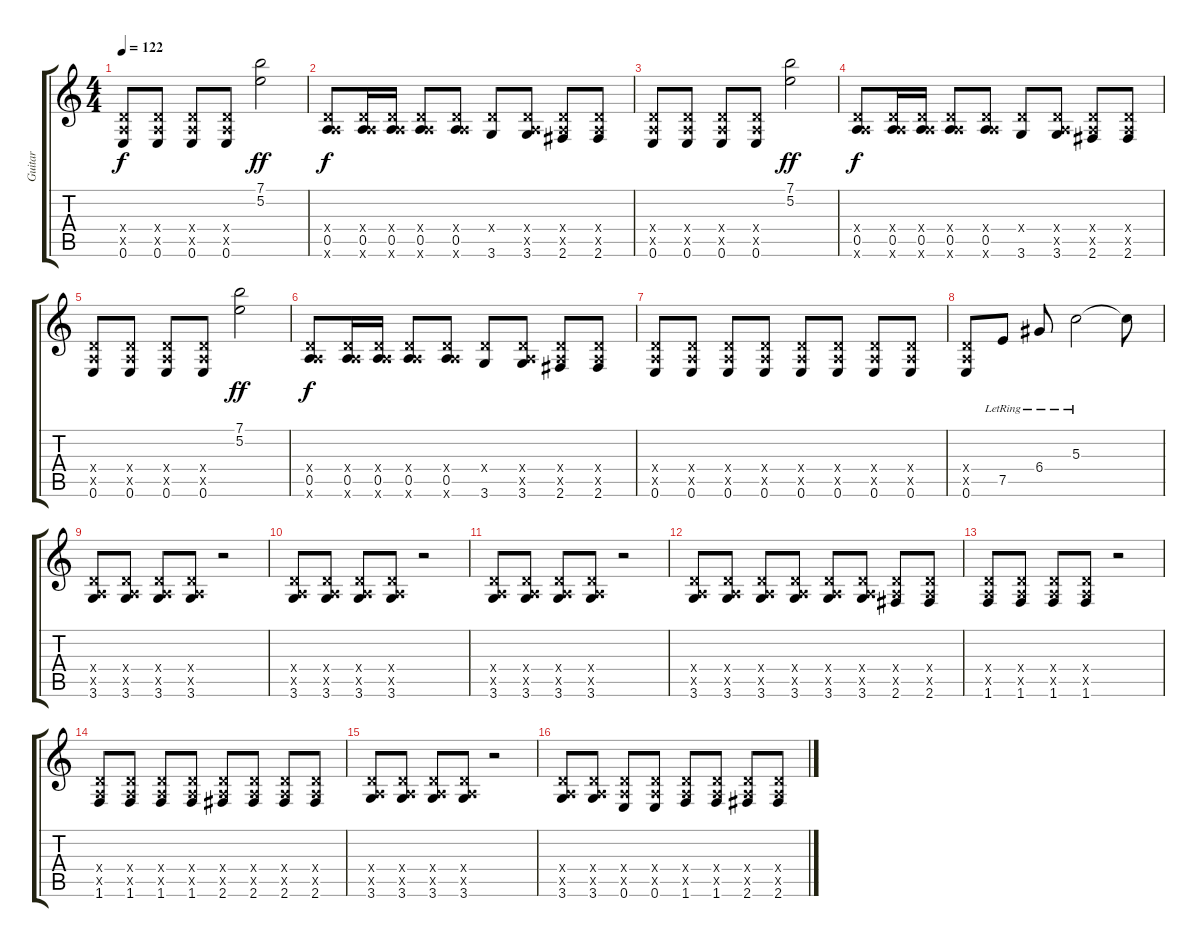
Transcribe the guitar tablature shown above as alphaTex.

\track ("Guitar" "Guitar") {instrument distortionguitar}
\staff {score tabs}
\tuning (E4 B3 G3 D3 A2 E2) {hide}
\ts (4 4)
\tempo 122
\clef g2
\ks c
(0.4{x} 0.5{x} 0.6).8{dy f} (0.4{x} 0.5{x} 0.6).8 (0.4{x} 0.5{x} 0.6).8 (0.4{x} 0.5{x} 0.6).8 (7.1 5.2).2{dy ff} |
(0.4{x} 0.5 5.6{x}).8{dy f} (0.4{x} 0.5 5.6{x}).16 (0.4{x} 0.5 5.6{x}).16 (0.4{x} 0.5 5.6{x}).8 (0.4{x} 0.5 5.6{x}).8 (0.4{x} 3.6).8 (0.4{x} 0.5{x} 3.6).8 (0.4{x} 0.5{x} 2.6).8 (0.4{x} 0.5{x} 2.6).8 |
(0.4{x} 0.5{x} 0.6).8 (0.4{x} 0.5{x} 0.6).8 (0.4{x} 0.5{x} 0.6).8 (0.4{x} 0.5{x} 0.6).8 (7.1 5.2).2{dy ff} |
(0.4{x} 0.5 5.6{x}).8{dy f} (0.4{x} 0.5 5.6{x}).16 (0.4{x} 0.5 5.6{x}).16 (0.4{x} 0.5 5.6{x}).8 (0.4{x} 0.5 5.6{x}).8 (0.4{x} 3.6).8 (0.4{x} 0.5{x} 3.6).8 (0.4{x} 0.5{x} 2.6).8 (0.4{x} 0.5{x} 2.6).8 |
(0.4{x} 0.5{x} 0.6).8 (0.4{x} 0.5{x} 0.6).8 (0.4{x} 0.5{x} 0.6).8 (0.4{x} 0.5{x} 0.6).8 (7.1 5.2).2{dy ff} |
(0.4{x} 0.5 5.6{x}).8{dy f} (0.4{x} 0.5 5.6{x}).16 (0.4{x} 0.5 5.6{x}).16 (0.4{x} 0.5 5.6{x}).8 (0.4{x} 0.5 5.6{x}).8 (0.4{x} 3.6).8 (0.4{x} 0.5{x} 3.6).8 (0.4{x} 0.5{x} 2.6).8 (0.4{x} 0.5{x} 2.6).8 |
(0.4{x} 0.5{x} 0.6).8 (0.4{x} 0.5{x} 0.6).8 (0.4{x} 0.5{x} 0.6).8 (0.4{x} 0.5{x} 0.6).8 (0.4{x} 0.5{x} 0.6).8 (0.4{x} 0.5{x} 0.6).8 (0.4{x} 0.5{x} 0.6).8 (0.4{x} 0.5{x} 0.6).8 |
(0.4{x} 0.5{x} 0.6).8 7.5{lr}.8 6.4{lr}.8 5.3{lr}.2 5.3{t}.8 |
(0.4{x} 0.5{x} 3.6).8 (0.4{x} 0.5{x} 3.6).8 (0.4{x} 0.5{x} 3.6).8 (0.4{x} 0.5{x} 3.6).8 r.2 |
(0.4{x} 0.5{x} 3.6).8 (0.4{x} 0.5{x} 3.6).8 (0.4{x} 0.5{x} 3.6).8 (0.4{x} 0.5{x} 3.6).8 r.2 |
(0.4{x} 0.5{x} 3.6).8 (0.4{x} 0.5{x} 3.6).8 (0.4{x} 0.5{x} 3.6).8 (0.4{x} 0.5{x} 3.6).8 r.2 |
(0.4{x} 0.5{x} 3.6).8 (0.4{x} 0.5{x} 3.6).8 (0.4{x} 0.5{x} 3.6).8 (0.4{x} 0.5{x} 3.6).8 (0.4{x} 0.5{x} 3.6).8 (0.4{x} 0.5{x} 3.6).8 (0.4{x} 0.5{x} 2.6).8 (0.4{x} 0.5{x} 2.6).8 |
(0.4{x} 0.5{x} 1.6).8 (0.4{x} 0.5{x} 1.6).8 (0.4{x} 0.5{x} 1.6).8 (0.4{x} 0.5{x} 1.6).8 r.2 |
(0.4{x} 0.5{x} 1.6).8 (0.4{x} 0.5{x} 1.6).8 (0.4{x} 0.5{x} 1.6).8 (0.4{x} 0.5{x} 1.6).8 (0.4{x} 0.5{x} 2.6).8 (0.4{x} 0.5{x} 2.6).8 (0.4{x} 0.5{x} 2.6).8 (0.4{x} 0.5{x} 2.6).8 |
(0.4{x} 0.5{x} 3.6).8 (0.4{x} 0.5{x} 3.6).8 (0.4{x} 0.5{x} 3.6).8 (0.4{x} 0.5{x} 3.6).8 r.2 |
(0.4{x} 0.5{x} 3.6).8 (0.4{x} 0.5{x} 3.6).8 (0.4{x} 0.5{x} 0.6).8 (0.4{x} 0.5{x} 0.6).8 (0.4{x} 0.5{x} 1.6).8 (0.4{x} 0.5{x} 1.6).8 (0.4{x} 0.5{x} 2.6).8 (0.4{x} 0.5{x} 2.6).8
